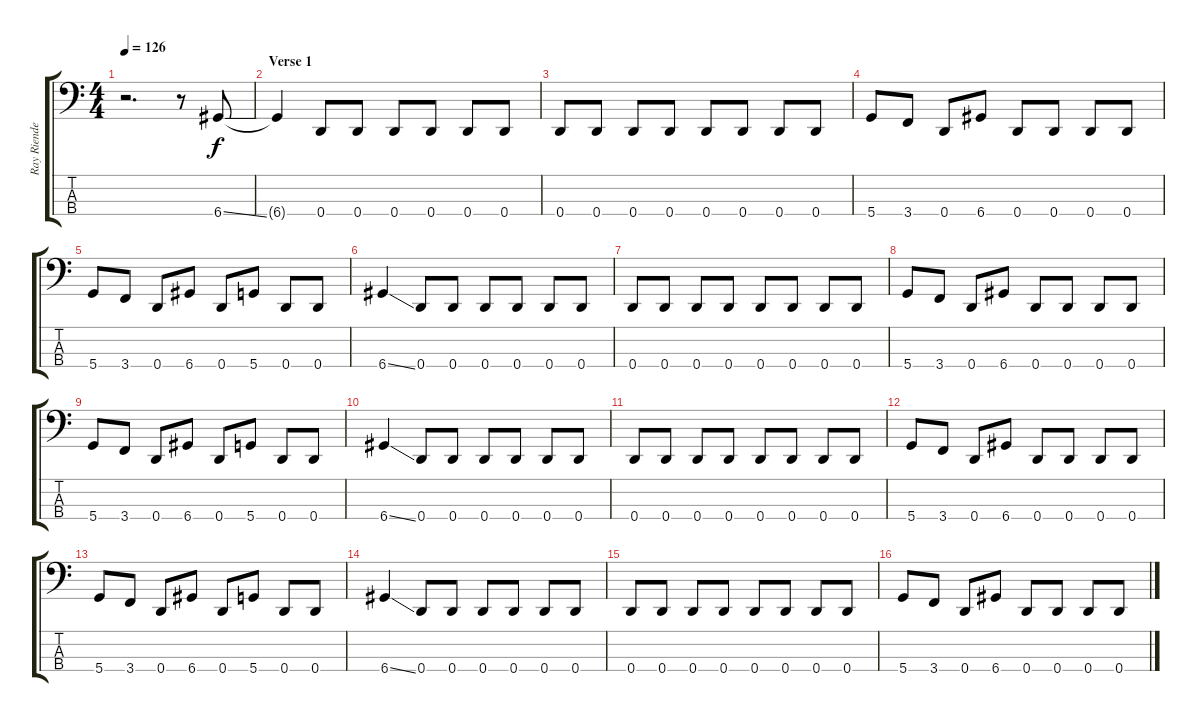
\track ("Ray Riendeau" "Ray Riende") {instrument electricbassfinger}
\staff {score tabs}
\tuning (G2 D2 A1 D1) {hide}
\ts (4 4)
\tempo 126
\clef f4
\ks c
r.2{d dy f instrument electricbassfinger} r.8 6.4{ss}.8 |
\section ("" "Verse 1")
6.4{t}.4 0.4.8 0.4.8 0.4.8 0.4.8 0.4.8 0.4.8 |
0.4.8 0.4.8 0.4.8 0.4.8 0.4.8 0.4.8 0.4.8 0.4.8 |
5.4.8 3.4.8 0.4.8 6.4.8 0.4.8 0.4.8 0.4.8 0.4.8 |
5.4.8 3.4.8 0.4.8 6.4.8 0.4.8 5.4.8 0.4.8 0.4.8 |
6.4{ss}.4 0.4.8 0.4.8 0.4.8 0.4.8 0.4.8 0.4.8 |
0.4.8 0.4.8 0.4.8 0.4.8 0.4.8 0.4.8 0.4.8 0.4.8 |
5.4.8 3.4.8 0.4.8 6.4.8 0.4.8 0.4.8 0.4.8 0.4.8 |
5.4.8 3.4.8 0.4.8 6.4.8 0.4.8 5.4.8 0.4.8 0.4.8 |
6.4{ss}.4 0.4.8 0.4.8 0.4.8 0.4.8 0.4.8 0.4.8 |
0.4.8 0.4.8 0.4.8 0.4.8 0.4.8 0.4.8 0.4.8 0.4.8 |
5.4.8 3.4.8 0.4.8 6.4.8 0.4.8 0.4.8 0.4.8 0.4.8 |
5.4.8 3.4.8 0.4.8 6.4.8 0.4.8 5.4.8 0.4.8 0.4.8 |
6.4{ss}.4 0.4.8 0.4.8 0.4.8 0.4.8 0.4.8 0.4.8 |
0.4.8 0.4.8 0.4.8 0.4.8 0.4.8 0.4.8 0.4.8 0.4.8 |
5.4.8 3.4.8 0.4.8 6.4.8 0.4.8 0.4.8 0.4.8 0.4.8
